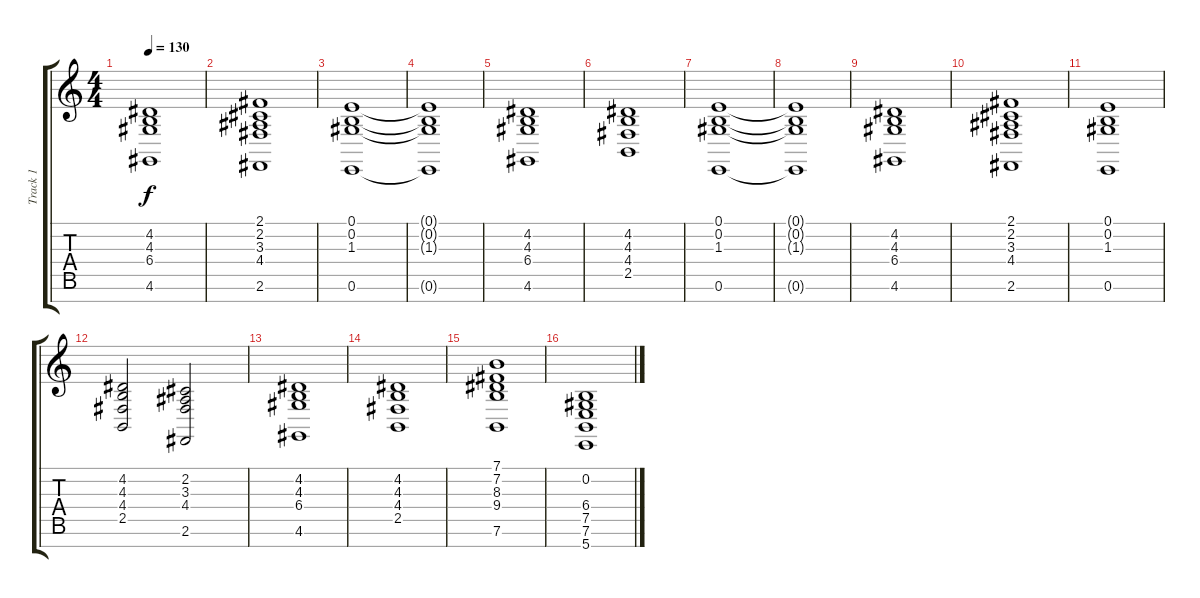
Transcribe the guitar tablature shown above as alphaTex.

\track ("Track 1" "Track 1") {instrument acousticgrandpiano}
\staff {score tabs}
\tuning (E4 B3 G3 D3 A2 E2 B1) {hide}
\ts (4 4)
\tempo 130
\clef g2
\ks c
(4.2 4.3 6.4 4.6).1{dy f} |
(2.1 2.2 3.3 4.4 2.6).1 |
(0.1 0.2 1.3 0.6).1 |
(0.1{t} 0.2{t} 1.3{t} 0.6{t}).1 |
(4.2 4.3 6.4 4.6).1 |
(4.2 4.3 4.4 2.5).1 |
(0.1 0.2 1.3 0.6).1 |
(0.1{t} 0.2{t} 1.3{t} 0.6{t}).1 |
(4.2 4.3 6.4 4.6).1 |
(2.1 2.2 3.3 4.4 2.6).1 |
(0.1 0.2 1.3 0.6).1 |
(4.2 4.3 4.4 2.5).2 (2.2 3.3 4.4 2.6).2 |
(4.2 4.3 6.4 4.6).1 |
(4.2 4.3 4.4 2.5).1 |
(7.1 7.2 8.3 9.4 7.6).1 |
(0.2 6.4 7.5 7.6 5.7).1
